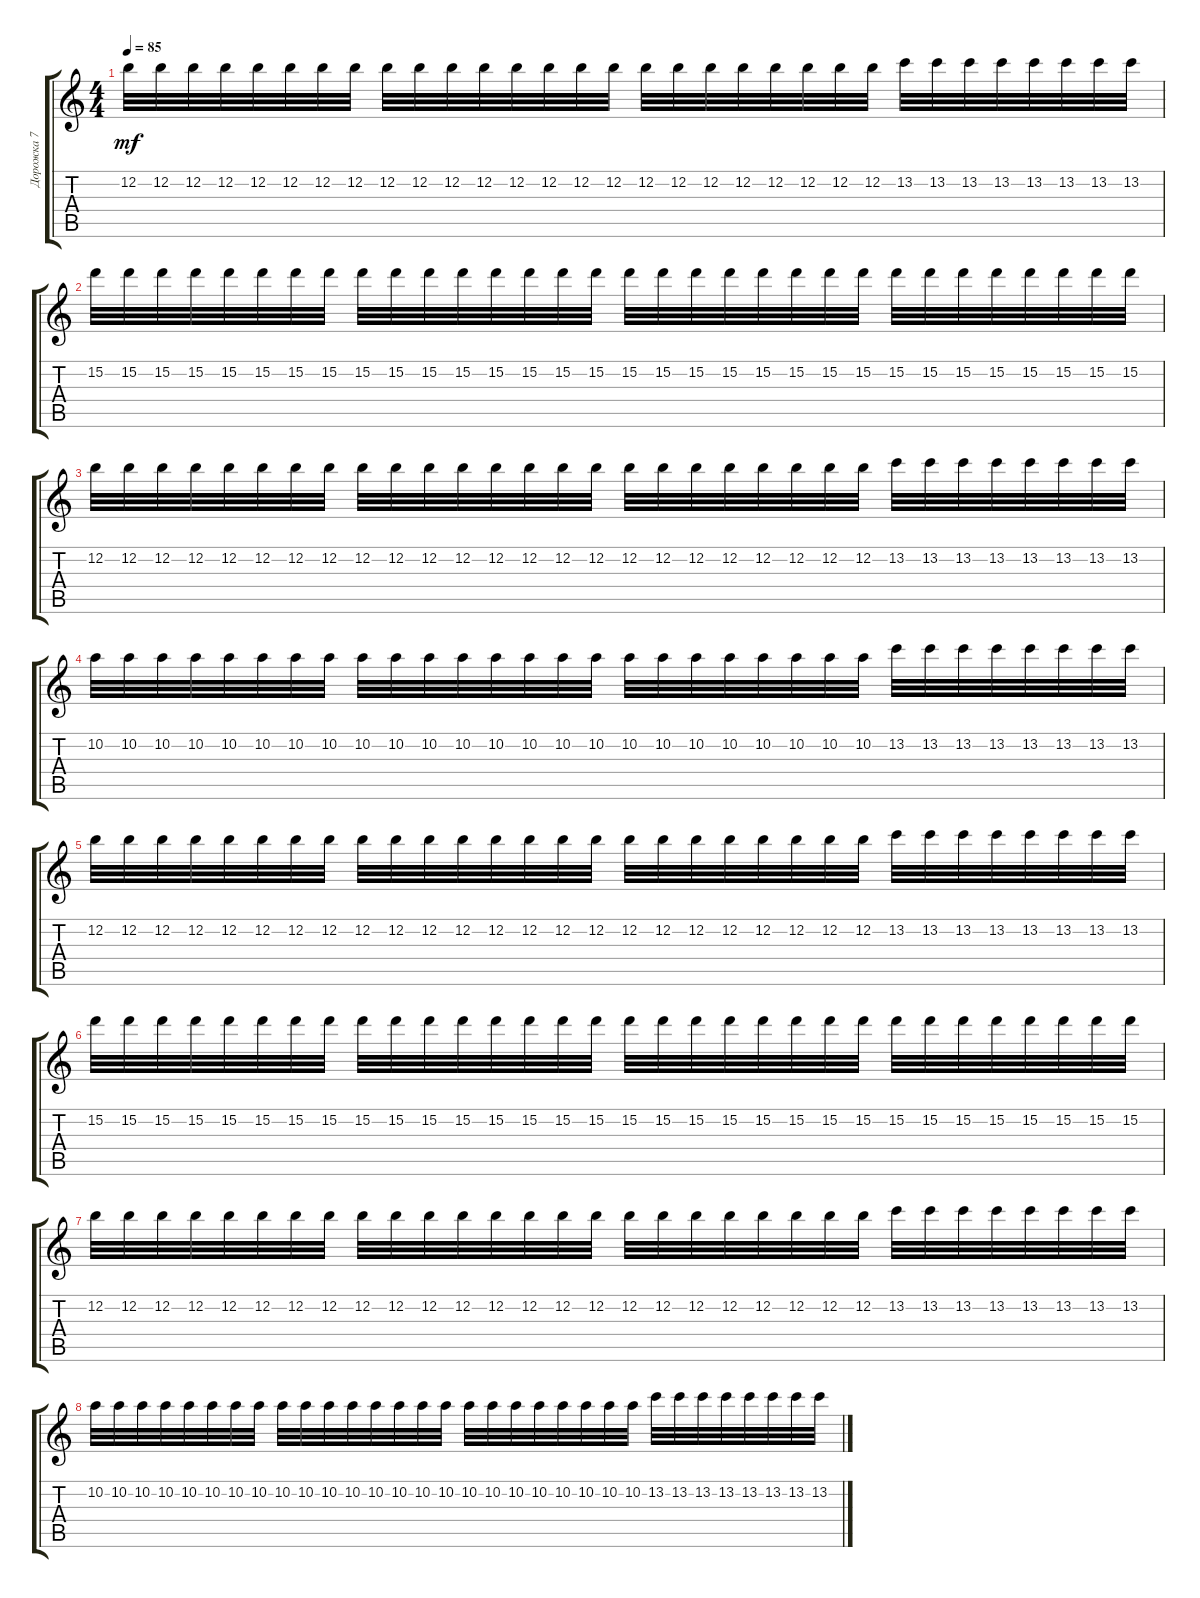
\track ("Дорожка 7" "Дорожка 7") {instrument distortionguitar}
\staff {score tabs}
\tuning (E4 B3 G3 D3 A2 E2) {hide}
\ts (4 4)
\tempo 85
\clef g2
\ks c
12.2.32{dy mf} 12.2.32 12.2.32 12.2.32 12.2.32 12.2.32 12.2.32 12.2.32 12.2.32 12.2.32 12.2.32 12.2.32 12.2.32 12.2.32 12.2.32 12.2.32 12.2.32 12.2.32 12.2.32 12.2.32 12.2.32 12.2.32 12.2.32 12.2.32 13.2.32 13.2.32 13.2.32 13.2.32 13.2.32 13.2.32 13.2.32 13.2.32 |
15.2.32 15.2.32 15.2.32 15.2.32 15.2.32 15.2.32 15.2.32 15.2.32 15.2.32 15.2.32 15.2.32 15.2.32 15.2.32 15.2.32 15.2.32 15.2.32 15.2.32 15.2.32 15.2.32 15.2.32 15.2.32 15.2.32 15.2.32 15.2.32 15.2.32 15.2.32 15.2.32 15.2.32 15.2.32 15.2.32 15.2.32 15.2.32 |
12.2.32 12.2.32 12.2.32 12.2.32 12.2.32 12.2.32 12.2.32 12.2.32 12.2.32 12.2.32 12.2.32 12.2.32 12.2.32 12.2.32 12.2.32 12.2.32 12.2.32 12.2.32 12.2.32 12.2.32 12.2.32 12.2.32 12.2.32 12.2.32 13.2.32 13.2.32 13.2.32 13.2.32 13.2.32 13.2.32 13.2.32 13.2.32 |
10.2.32 10.2.32 10.2.32 10.2.32 10.2.32 10.2.32 10.2.32 10.2.32 10.2.32 10.2.32 10.2.32 10.2.32 10.2.32 10.2.32 10.2.32 10.2.32 10.2.32 10.2.32 10.2.32 10.2.32 10.2.32 10.2.32 10.2.32 10.2.32 13.2.32 13.2.32 13.2.32 13.2.32 13.2.32 13.2.32 13.2.32 13.2.32 |
12.2.32 12.2.32 12.2.32 12.2.32 12.2.32 12.2.32 12.2.32 12.2.32 12.2.32 12.2.32 12.2.32 12.2.32 12.2.32 12.2.32 12.2.32 12.2.32 12.2.32 12.2.32 12.2.32 12.2.32 12.2.32 12.2.32 12.2.32 12.2.32 13.2.32 13.2.32 13.2.32 13.2.32 13.2.32 13.2.32 13.2.32 13.2.32 |
15.2.32 15.2.32 15.2.32 15.2.32 15.2.32 15.2.32 15.2.32 15.2.32 15.2.32 15.2.32 15.2.32 15.2.32 15.2.32 15.2.32 15.2.32 15.2.32 15.2.32 15.2.32 15.2.32 15.2.32 15.2.32 15.2.32 15.2.32 15.2.32 15.2.32 15.2.32 15.2.32 15.2.32 15.2.32 15.2.32 15.2.32 15.2.32 |
12.2.32 12.2.32 12.2.32 12.2.32 12.2.32 12.2.32 12.2.32 12.2.32 12.2.32 12.2.32 12.2.32 12.2.32 12.2.32 12.2.32 12.2.32 12.2.32 12.2.32 12.2.32 12.2.32 12.2.32 12.2.32 12.2.32 12.2.32 12.2.32 13.2.32 13.2.32 13.2.32 13.2.32 13.2.32 13.2.32 13.2.32 13.2.32 |
10.2.32 10.2.32 10.2.32 10.2.32 10.2.32 10.2.32 10.2.32 10.2.32 10.2.32 10.2.32 10.2.32 10.2.32 10.2.32 10.2.32 10.2.32 10.2.32 10.2.32 10.2.32 10.2.32 10.2.32 10.2.32 10.2.32 10.2.32 10.2.32 13.2.32 13.2.32 13.2.32 13.2.32 13.2.32 13.2.32 13.2.32 13.2.32
